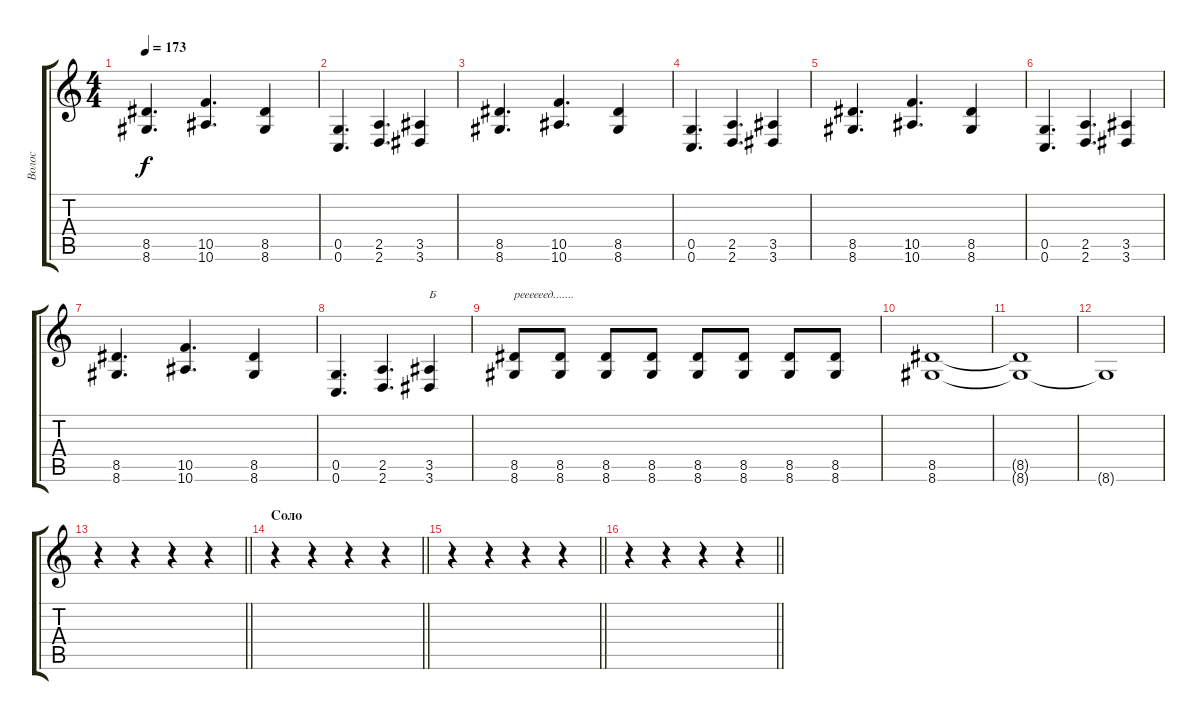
\track ("Волос" "Волос") {instrument distortionguitar}
\staff {score tabs}
\tuning (D4 A3 F3 C3 G2 C2) {hide}
\ts (4 4)
\tempo 173
\clef g2
\ks c
(8.5 8.6).4{d dy f} (10.5 10.6).4{d} (8.5 8.6).4 |
(0.5 0.6).4{d} (2.5 2.6).4{d} (3.5 3.6).4 |
(8.5 8.6).4{d} (10.5 10.6).4{d} (8.5 8.6).4 |
(0.5 0.6).4{d} (2.5 2.6).4{d} (3.5 3.6).4 |
(8.5 8.6).4{d} (10.5 10.6).4{d} (8.5 8.6).4 |
(0.5 0.6).4{d} (2.5 2.6).4{d} (3.5 3.6).4 |
(8.5 8.6).4{d} (10.5 10.6).4{d} (8.5 8.6).4 |
(0.5 0.6).4{d} (2.5 2.6).4{d} (3.5 3.6).4{txt "Б"} |
(8.5 8.6).8{txt "реееееед......."} (8.5 8.6).8 (8.5 8.6).8 (8.5 8.6).8 (8.5 8.6).8 (8.5 8.6).8 (8.5 8.6).8 (8.5 8.6).8 |
(8.5 8.6).1 |
(8.5{t} 8.6{t}).1 |
8.6{t}.1 |
\barLineRight lightlight
r.4 r.4 r.4 r.4 |
\section ("" "Соло")
\barLineRight lightlight
r.4 r.4 r.4 r.4 |
\barLineRight lightlight
r.4 r.4 r.4 r.4 |
\barLineRight lightlight
r.4 r.4 r.4 r.4
